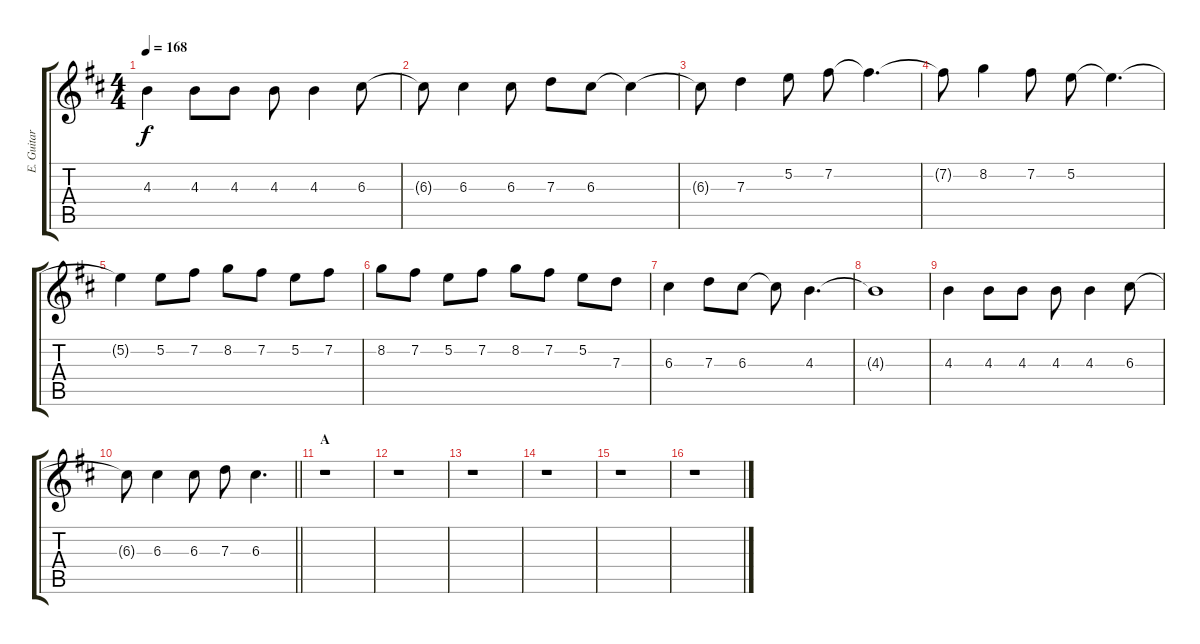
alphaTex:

\track ("E. Guitar I" "E. Guitar ") {instrument overdrivenguitar}
\staff {score tabs}
\tuning (E4 B3 G3 D3 A2 E2) {hide}
\ts (4 4)
\tempo 168
\clef g2
\ks d
4.3.4{dy f} 4.3.8 4.3.8 4.3.8 4.3.4 6.3.8 |
6.3{t}.8 6.3.4 6.3.8 7.3.8 6.3.8 6.3{t}.4 |
6.3{t}.8 7.3.4 5.2.8 7.2.8 7.2{t}.4{d} |
7.2{t}.8 8.2.4 7.2.8 5.2.8 5.2{t}.4{d} |
5.2{t}.4 5.2.8 7.2.8 8.2.8 7.2.8 5.2.8 7.2.8 |
8.2.8 7.2.8 5.2.8 7.2.8 8.2.8 7.2.8 5.2.8 7.3.8 |
6.3.4 7.3.8 6.3.8 6.3{t}.8 4.3.4{d} |
4.3{t}.1 |
4.3.4 4.3.8 4.3.8 4.3.8 4.3.4 6.3.8 |
\barLineRight lightlight
6.3{t}.8 6.3.4 6.3.8 7.3.8 6.3.4{d} |
\section ("" "A")
r.1 |
r.1 |
r.1 |
r.1 |
r.1 |
r.1
